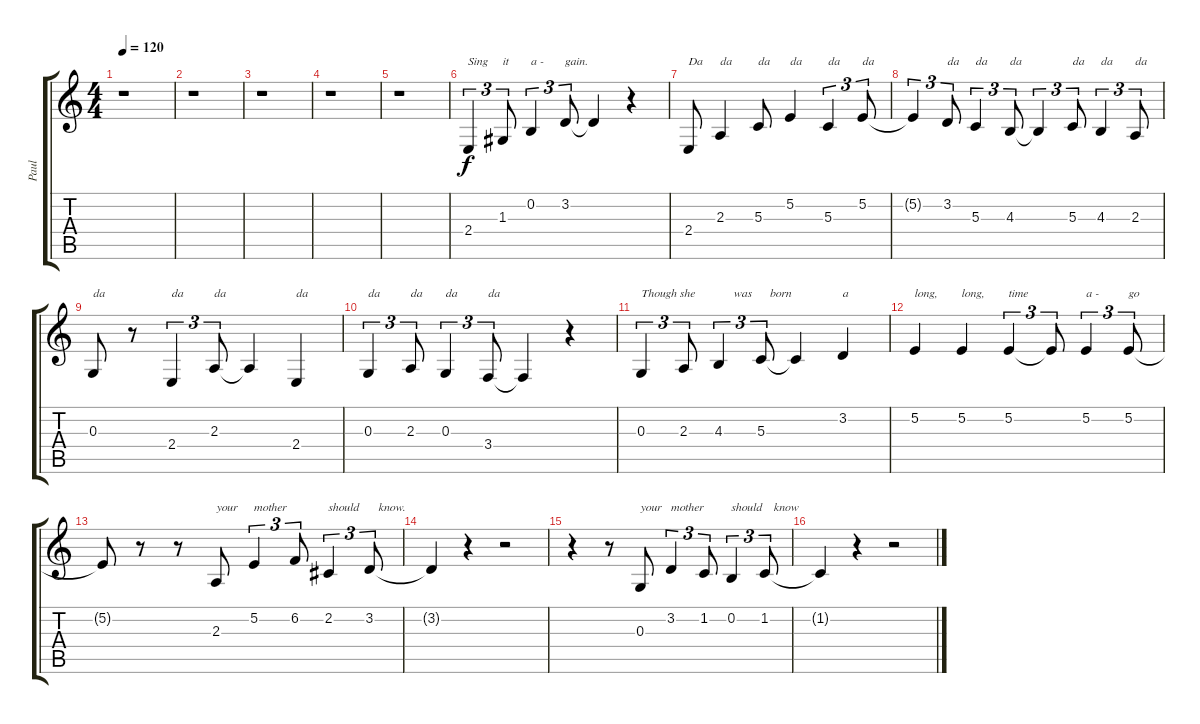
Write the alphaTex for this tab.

\track ("Paul" "Paul") {instrument acousticgrandpiano}
\staff {score tabs}
\tuning (E4 B3 G3 D3 A2 E2) {hide}
\ts (4 4)
\tempo 120
\clef g2
\ks c
r.1{dy f} |
r.1 |
r.1 |
r.1 |
r.1 |
2.4.4{tu (3 2) txt "Sing"} 1.3.8{tu (3 2) txt "it"} 0.2.4{tu (3 2) txt "a -"} 3.2.8{tu (3 2) txt "gain."} 3.2{t}.4 r.4 |
2.4.8{txt "Da"} 2.3.4{txt "da"} 5.3.8{txt "da"} 5.2.4{txt "da"} 5.3.4{tu (3 2) txt "da"} 5.2.8{tu (3 2) txt "da"} |
5.2{t}.4{tu (3 2)} 3.2.8{tu (3 2) txt "da"} 5.3.4{tu (3 2) txt "da"} 4.3.8{tu (3 2) txt "da"} 4.3{t}.4{tu (3 2)} 5.3.8{tu (3 2) txt "da"} 4.3.4{tu (3 2) txt "da"} 2.3.8{tu (3 2) txt "da"} |
0.3.8{txt "da"} r.8 2.4.4{tu (3 2) txt "da"} 2.3.8{tu (3 2) txt "da"} 2.3{t}.4 2.4.4{txt "da"} |
0.3.4{tu (3 2) txt "da"} 2.3.8{tu (3 2) txt "da"} 0.3.4{tu (3 2) txt "da"} 3.4.8{tu (3 2) txt "da"} 3.4{t}.4 r.4 |
0.3.4{tu (3 2) txt "Though she"} 2.3.8{tu (3 2) txt " "} 4.3.4{tu (3 2) txt "     was"} 5.3.8{tu (3 2) txt "   born"} 5.3{t}.4 3.2.4{txt "a"} |
5.2.4{txt "long,"} 5.2.4{txt "long,"} 5.2.4{tu (3 2) txt "time"} 5.2{t}.8{tu (3 2)} 5.2.4{tu (3 2) txt "a -"} 5.2.8{tu (3 2) txt "go"} |
5.2{t}.8 r.8 r.8 2.3.8{txt "your"} 5.2.4{tu (3 2) txt "mother"} 6.2.8{tu (3 2)} 2.2.4{tu (3 2) txt "should"} 3.2.8{tu (3 2) txt "   know."} |
3.2{t}.4 r.4 r.2 |
r.4 r.8 0.3.8{txt "your"} 3.2.4{tu (3 2) txt "mother"} 1.2.8{tu (3 2)} 0.2.4{tu (3 2) txt "should"} 1.2.8{tu (3 2) txt "   know"} |
1.2{t}.4 r.4 r.2
